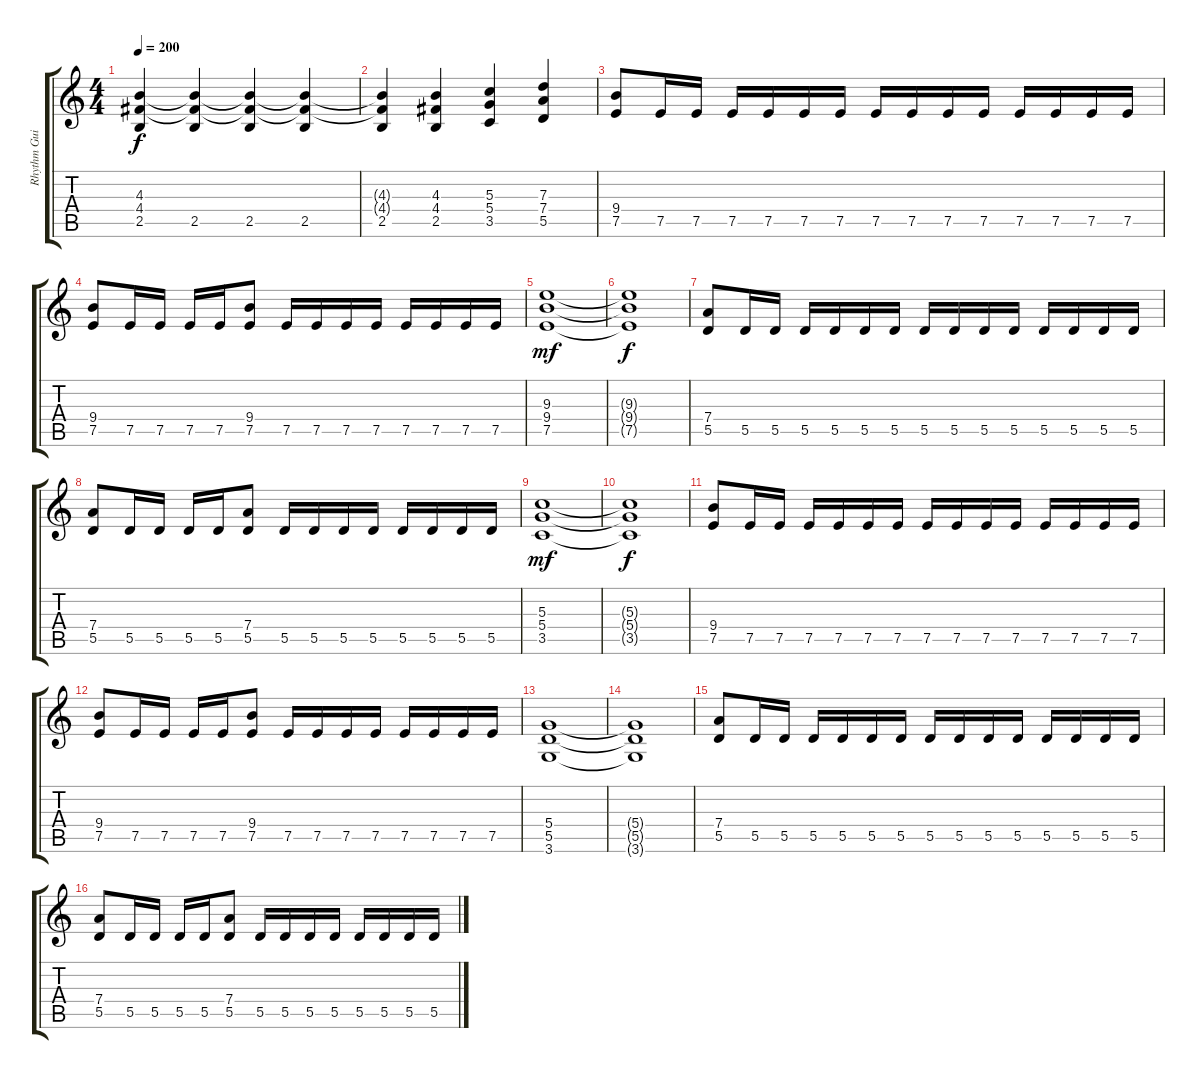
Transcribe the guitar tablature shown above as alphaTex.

\track ("Rhythm Guitar 2" "Rhythm Gui") {instrument overdrivenguitar}
\staff {score tabs}
\tuning (E4 B3 G3 D3 A2 E2) {hide}
\ts (4 4)
\tempo 200
\clef g2
\ks c
(4.3 4.4 2.5).4{dy f} (4.3{t} 4.4{t} 2.5).4 (4.3{t} 4.4{t} 2.5).4 (4.3{t} 4.4{t} 2.5).4 |
(4.3{t} 4.4{t} 2.5).4 (4.3 4.4 2.5).4 (5.3 5.4 3.5).4 (7.3 7.4 5.5).4 |
(9.4 7.5).8 7.5.16 7.5.16 7.5.16 7.5.16 7.5.16 7.5.16 7.5.16 7.5.16 7.5.16 7.5.16 7.5.16 7.5.16 7.5.16 7.5.16 |
(9.4 7.5).8 7.5.16 7.5.16 7.5.16 7.5.16 (9.4 7.5).8 7.5.16 7.5.16 7.5.16 7.5.16 7.5.16 7.5.16 7.5.16 7.5.16 |
(9.3 9.4 7.5).1{dy mf} |
(9.3{t} 9.4{t} 7.5{t}).1{dy f} |
(7.4 5.5).8 5.5.16 5.5.16 5.5.16 5.5.16 5.5.16 5.5.16 5.5.16 5.5.16 5.5.16 5.5.16 5.5.16 5.5.16 5.5.16 5.5.16 |
(7.4 5.5).8 5.5.16 5.5.16 5.5.16 5.5.16 (7.4 5.5).8 5.5.16 5.5.16 5.5.16 5.5.16 5.5.16 5.5.16 5.5.16 5.5.16 |
(5.3 5.4 3.5).1{dy mf} |
(5.3{t} 5.4{t} 3.5{t}).1{dy f} |
(9.4 7.5).8 7.5.16 7.5.16 7.5.16 7.5.16 7.5.16 7.5.16 7.5.16 7.5.16 7.5.16 7.5.16 7.5.16 7.5.16 7.5.16 7.5.16 |
(9.4 7.5).8 7.5.16 7.5.16 7.5.16 7.5.16 (9.4 7.5).8 7.5.16 7.5.16 7.5.16 7.5.16 7.5.16 7.5.16 7.5.16 7.5.16 |
(5.4 5.5 3.6).1 |
(5.4{t} 5.5{t} 3.6{t}).1 |
(7.4 5.5).8 5.5.16 5.5.16 5.5.16 5.5.16 5.5.16 5.5.16 5.5.16 5.5.16 5.5.16 5.5.16 5.5.16 5.5.16 5.5.16 5.5.16 |
(7.4 5.5).8 5.5.16 5.5.16 5.5.16 5.5.16 (7.4 5.5).8 5.5.16 5.5.16 5.5.16 5.5.16 5.5.16 5.5.16 5.5.16 5.5.16
